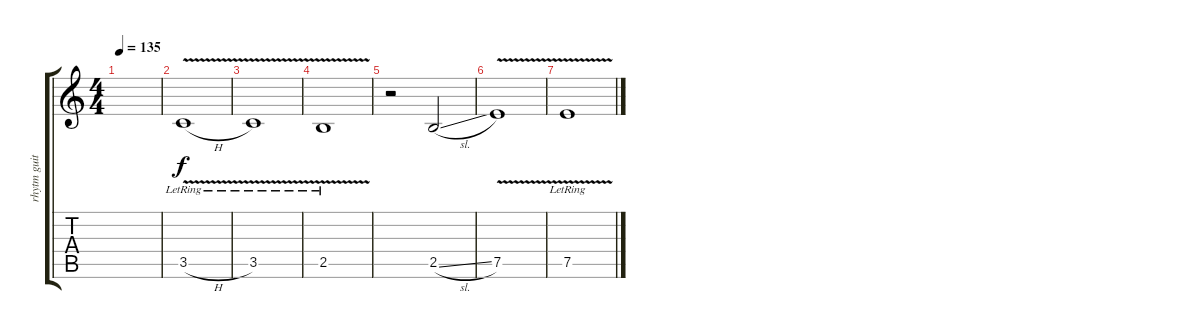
\track ("rhytm guitar (uki)" "rhytm guit") {instrument distortionguitar}
\staff {score tabs}
\tuning (E4 B3 G3 D3 A2 E2) {hide}
\ts (4 4)
\tempo 135
\clef g2
\ks c
|
3.5{v h lr}.1 |
3.5{v lr}.1 |
2.5{v lr}.1 |
r.2 2.5{sl}.2 |
7.5{v}.1 |
7.5{v lr}.1
